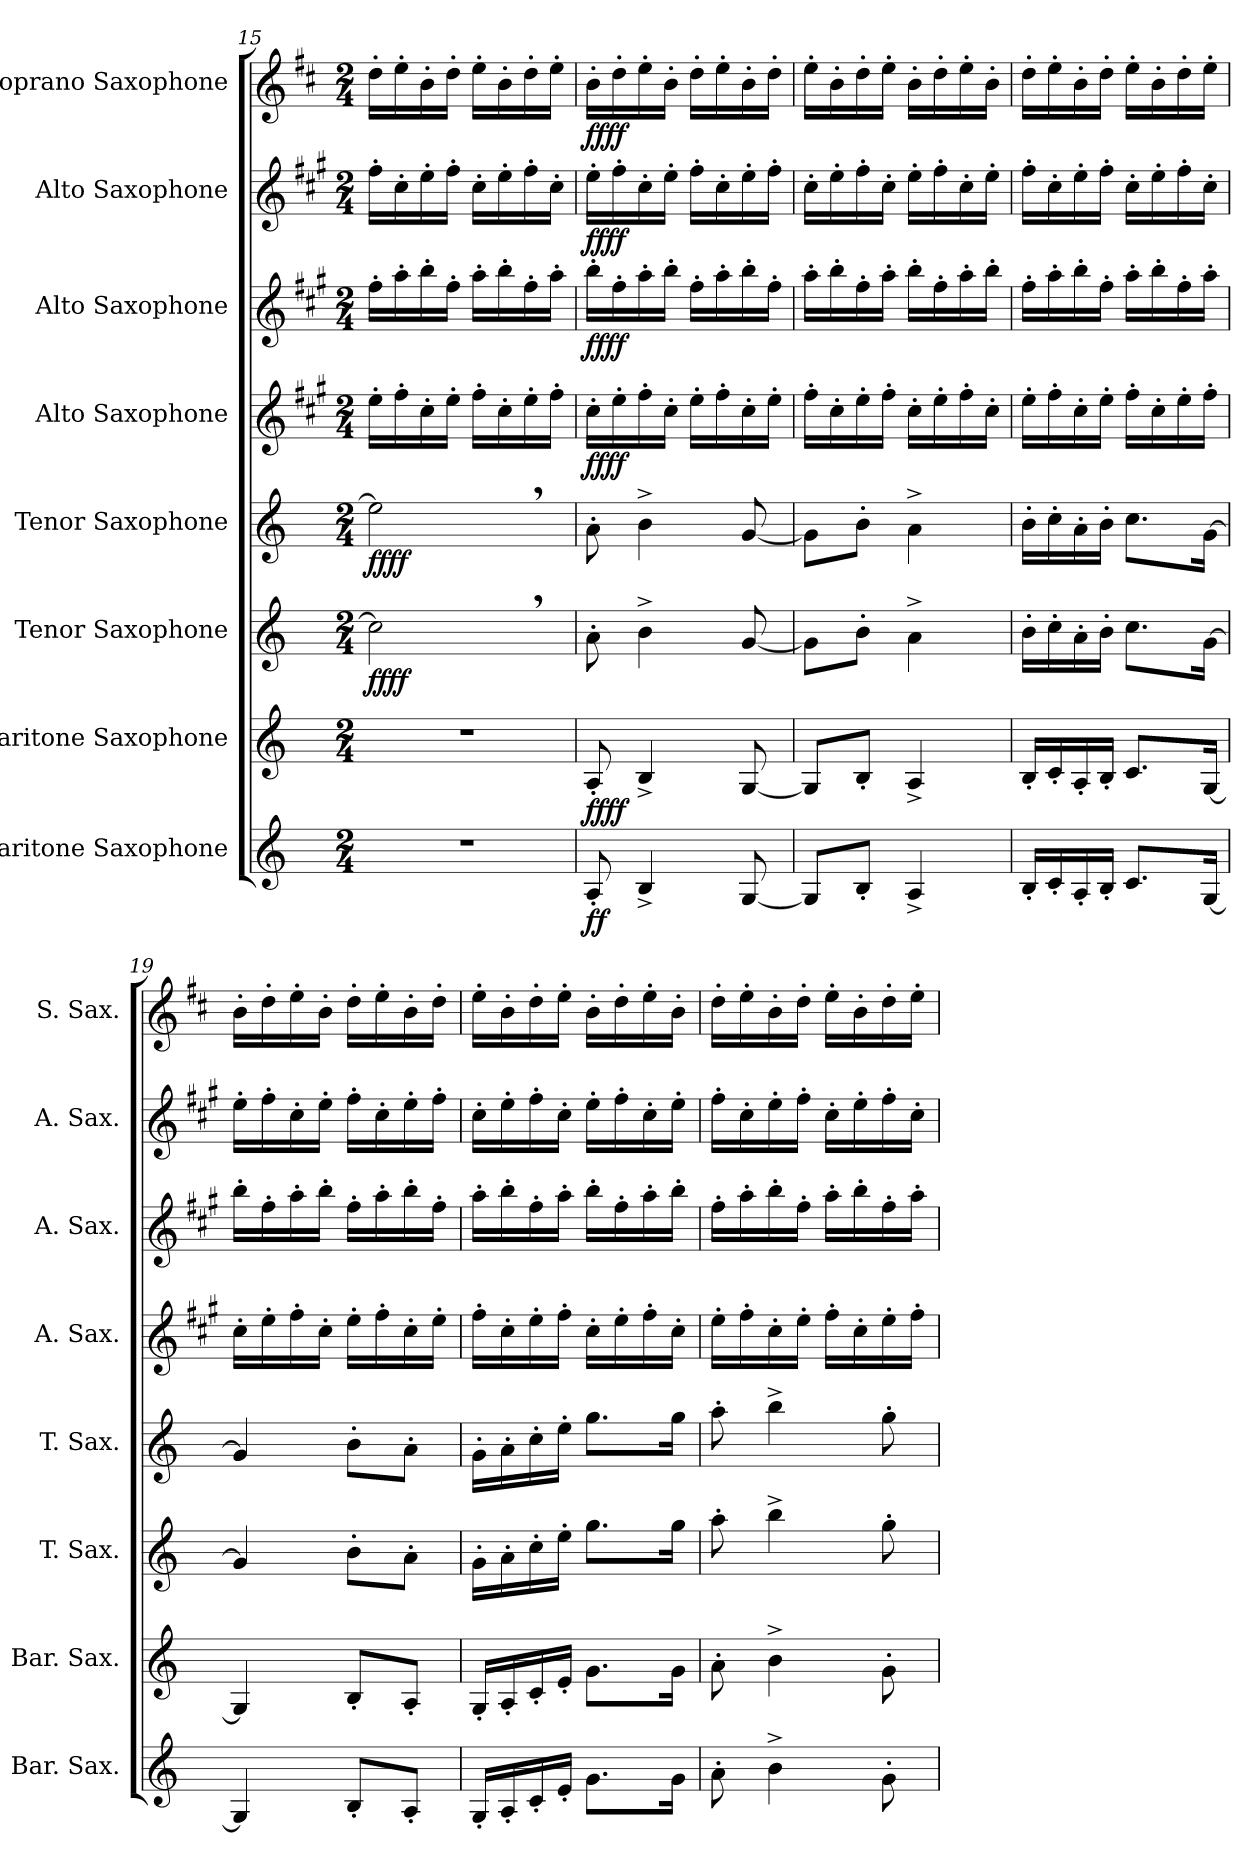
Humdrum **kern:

**kern	**dynam	**kern	**dynam	**kern	**dynam	**kern	**dynam	**kern	**dynam	**kern	**dynam	**kern	**dynam	**kern	**dynam
*part8	*part8	*part7	*part7	*part6	*part6	*part5	*part5	*part4	*part4	*part3	*part3	*part2	*part2	*part1	*part1
*staff8	*staff8	*staff7	*staff7	*staff6	*staff6	*staff5	*staff5	*staff4	*staff4	*staff3	*staff3	*staff2	*staff2	*staff1	*staff1
*I"Baritone Saxophone	*	*I"Baritone Saxophone	*	*I"Tenor Saxophone	*	*I"Tenor Saxophone	*	*I"Alto Saxophone	*	*I"Alto Saxophone	*	*I"Alto Saxophone	*	*I"Soprano Saxophone	*
*I'Bar. Sax.	*	*I'Bar. Sax.	*	*I'T. Sax.	*	*I'T. Sax.	*	*I'A. Sax.	*	*I'A. Sax.	*	*I'A. Sax.	*	*I'S. Sax.	*
*clefG2	*	*clefG2	*	*clefG2	*	*clefG2	*	*clefG2	*	*clefG2	*	*clefG2	*	*clefG2	*
*ITrd12c21	*	*ITrd12c21	*	*ITrd8c14	*	*ITrd8c14	*	*ITrd5c9	*	*ITrd5c9	*	*ITrd5c9	*	*ITrd1c2	*
*k[]	*	*k[]	*	*k[]	*	*k[]	*	*k[]	*	*k[]	*	*k[]	*	*k[]	*
*M2/4	*	*M2/4	*	*M2/4	*	*M2/4	*	*M2/4	*	*M2/4	*	*M2/4	*	*M2/4	*
=15	=15	=15	=15	=15	=15	=15	=15	=15	=15	=15	=15	=15	=15	=15	=15
!	!	!	!	!	!LO:DY:b	!	!	!	!	!	!	!	!	!	!
!	!	!	!	!	!LO:DY:n=1:b	!	!LO:DY:b	!	!	!	!	!	!	!	!
!	!	!	!	!	!	!	!LO:DY:n=1:b	!	!	!	!	!	!	!	!
2r	.	2r	.	2c,\]	ff ff	2e,\]	ff ff	16g'\LL	.	16a'\LL	.	16a'\LL	.	16cc'\LL	.
.	.	.	.	.	.	.	.	16a'\	.	16cc'\	.	16e'\	.	16dd'\	.
.	.	.	.	.	.	.	.	16e'\	.	16dd'\	.	16g'\	.	16a'\	.
.	.	.	.	.	.	.	.	16g'\JJ	.	16a'\JJ	.	16a'\JJ	.	16cc'\JJ	.
.	.	.	.	.	.	.	.	16a'\LL	.	16cc'\LL	.	16e'\LL	.	16dd'\LL	.
.	.	.	.	.	.	.	.	16e'\	.	16dd'\	.	16g'\	.	16a'\	.
.	.	.	.	.	.	.	.	16g'\	.	16a'\	.	16a'\	.	16cc'\	.
.	.	.	.	.	.	.	.	16a'\JJ	.	16cc'\JJ	.	16e'\JJ	.	16dd'\JJ	.
!!LO:PB:g=z
=16	=16	=16	=16	=16	=16	=16	=16	=16	=16	=16	=16	=16	=16	=16	=16
!	!LO:DY:b	!	!LO:DY:b	!	!	!	!	!	!	!	!	!	!	!	!
!	!	!	!LO:DY:n=1:b	!	!	!	!	!	!LO:DY:b	!	!	!	!	!	!
!	!	!	!	!	!	!	!	!	!LO:DY:n=1:b	!	!LO:DY:b	!	!	!	!
!	!	!	!	!	!	!	!	!	!	!	!LO:DY:n=1:b	!	!LO:DY:b	!	!
!	!	!	!	!	!	!	!	!	!	!	!	!	!LO:DY:n=1:b	!	!LO:DY:b
!	!	!	!	!	!	!	!	!	!	!	!	!	!	!	!LO:DY:n=1:b
8AA'/	ff	8AA'/	ff ff	8A'\	.	8A'\	.	16e'\LL	ff ff	16dd'\LL	ff ff	16g'\LL	ff ff	16a'\LL	ff ff
.	.	.	.	.	.	.	.	16g'\	.	16a'\	.	16a'\	.	16cc'\	.
4BB^/	.	4BB^/	.	4B^\	.	4B^\	.	16a'\	.	16cc'\	.	16e'\	.	16dd'\	.
.	.	.	.	.	.	.	.	16e'\JJ	.	16dd'\JJ	.	16g'\JJ	.	16a'\JJ	.
.	.	.	.	.	.	.	.	16g'\LL	.	16a'\LL	.	16a'\LL	.	16cc'\LL	.
.	.	.	.	.	.	.	.	16a'\	.	16cc'\	.	16e'\	.	16dd'\	.
[8GG/	.	[8GG/	.	[8G/	.	[8G/	.	16e'\	.	16dd'\	.	16g'\	.	16a'\	.
.	.	.	.	.	.	.	.	16g'\JJ	.	16a'\JJ	.	16a'\JJ	.	16cc'\JJ	.
=17	=17	=17	=17	=17	=17	=17	=17	=17	=17	=17	=17	=17	=17	=17	=17
8GG/L]	.	8GG/L]	.	8G\L]	.	8G\L]	.	16a'\LL	.	16cc'\LL	.	16e'\LL	.	16dd'\LL	.
.	.	.	.	.	.	.	.	16e'\	.	16dd'\	.	16g'\	.	16a'\	.
8BB'/J	.	8BB'/J	.	8B'\J	.	8B'\J	.	16g'\	.	16a'\	.	16a'\	.	16cc'\	.
.	.	.	.	.	.	.	.	16a'\JJ	.	16cc'\JJ	.	16e'\JJ	.	16dd'\JJ	.
4AA^/	.	4AA^/	.	4A^\	.	4A^\	.	16e'\LL	.	16dd'\LL	.	16g'\LL	.	16a'\LL	.
.	.	.	.	.	.	.	.	16g'\	.	16a'\	.	16a'\	.	16cc'\	.
.	.	.	.	.	.	.	.	16a'\	.	16cc'\	.	16e'\	.	16dd'\	.
.	.	.	.	.	.	.	.	16e'\JJ	.	16dd'\JJ	.	16g'\JJ	.	16a'\JJ	.
=18	=18	=18	=18	=18	=18	=18	=18	=18	=18	=18	=18	=18	=18	=18	=18
16BB'/LL	.	16BB'/LL	.	16B'\LL	.	16B'\LL	.	16g'\LL	.	16a'\LL	.	16a'\LL	.	16cc'\LL	.
16C'/	.	16C'/	.	16c'\	.	16c'\	.	16a'\	.	16cc'\	.	16e'\	.	16dd'\	.
16AA'/	.	16AA'/	.	16A'\	.	16A'\	.	16e'\	.	16dd'\	.	16g'\	.	16a'\	.
16BB'/JJ	.	16BB'/JJ	.	16B'\JJ	.	16B'\JJ	.	16g'\JJ	.	16a'\JJ	.	16a'\JJ	.	16cc'\JJ	.
8.C/L	.	8.C/L	.	8.c\L	.	8.c\L	.	16a'\LL	.	16cc'\LL	.	16e'\LL	.	16dd'\LL	.
.	.	.	.	.	.	.	.	16e'\	.	16dd'\	.	16g'\	.	16a'\	.
.	.	.	.	.	.	.	.	16g'\	.	16a'\	.	16a'\	.	16cc'\	.
[16GG/Jk	.	[16GG/Jk	.	[16G\Jk	.	[16G\Jk	.	16a'\JJ	.	16cc'\JJ	.	16e'\JJ	.	16dd'\JJ	.
=19	=19	=19	=19	=19	=19	=19	=19	=19	=19	=19	=19	=19	=19	=19	=19
4GG/]	.	4GG/]	.	4G/]	.	4G/]	.	16e'\LL	.	16dd'\LL	.	16g'\LL	.	16a'\LL	.
.	.	.	.	.	.	.	.	16g'\	.	16a'\	.	16a'\	.	16cc'\	.
.	.	.	.	.	.	.	.	16a'\	.	16cc'\	.	16e'\	.	16dd'\	.
.	.	.	.	.	.	.	.	16e'\JJ	.	16dd'\JJ	.	16g'\JJ	.	16a'\JJ	.
8BB'/L	.	8BB'/L	.	8B'\L	.	8B'\L	.	16g'\LL	.	16a'\LL	.	16a'\LL	.	16cc'\LL	.
.	.	.	.	.	.	.	.	16a'\	.	16cc'\	.	16e'\	.	16dd'\	.
8AA'/J	.	8AA'/J	.	8A'\J	.	8A'\J	.	16e'\	.	16dd'\	.	16g'\	.	16a'\	.
.	.	.	.	.	.	.	.	16g'\JJ	.	16a'\JJ	.	16a'\JJ	.	16cc'\JJ	.
!!LO:PB:g=z
=20	=20	=20	=20	=20	=20	=20	=20	=20	=20	=20	=20	=20	=20	=20	=20
16GG'/LL	.	16GG'/LL	.	16G'\LL	.	16G'\LL	.	16a'\LL	.	16cc'\LL	.	16e'\LL	.	16dd'\LL	.
16AA'/	.	16AA'/	.	16A'\	.	16A'\	.	16e'\	.	16dd'\	.	16g'\	.	16a'\	.
16C'/	.	16C'/	.	16c'\	.	16c'\	.	16g'\	.	16a'\	.	16a'\	.	16cc'\	.
16E'/JJ	.	16E'/JJ	.	16e'\JJ	.	16e'\JJ	.	16a'\JJ	.	16cc'\JJ	.	16e'\JJ	.	16dd'\JJ	.
8.G\L	.	8.G\L	.	8.g\L	.	8.g\L	.	16e'\LL	.	16dd'\LL	.	16g'\LL	.	16a'\LL	.
.	.	.	.	.	.	.	.	16g'\	.	16a'\	.	16a'\	.	16cc'\	.
.	.	.	.	.	.	.	.	16a'\	.	16cc'\	.	16e'\	.	16dd'\	.
16G\Jk	.	16G\Jk	.	16g\Jk	.	16g\Jk	.	16e'\JJ	.	16dd'\JJ	.	16g'\JJ	.	16a'\JJ	.
=21	=21	=21	=21	=21	=21	=21	=21	=21	=21	=21	=21	=21	=21	=21	=21
8A'\	.	8A'\	.	8a'\	.	8a'\	.	16g'\LL	.	16a'\LL	.	16a'\LL	.	16cc'\LL	.
.	.	.	.	.	.	.	.	16a'\	.	16cc'\	.	16e'\	.	16dd'\	.
4B^\	.	4B^\	.	4b^\	.	4b^\	.	16e'\	.	16dd'\	.	16g'\	.	16a'\	.
.	.	.	.	.	.	.	.	16g'\JJ	.	16a'\JJ	.	16a'\JJ	.	16cc'\JJ	.
.	.	.	.	.	.	.	.	16a'\LL	.	16cc'\LL	.	16e'\LL	.	16dd'\LL	.
.	.	.	.	.	.	.	.	16e'\	.	16dd'\	.	16g'\	.	16a'\	.
8G'\	.	8G'\	.	8g'\	.	8g'\	.	16g'\	.	16a'\	.	16a'\	.	16cc'\	.
.	.	.	.	.	.	.	.	16a'\JJ	.	16cc'\JJ	.	16e'\JJ	.	16dd'\JJ	.
=	=	=	=	=	=	=	=	=	=	=	=	=	=	=	=
*-	*-	*-	*-	*-	*-	*-	*-	*-	*-	*-	*-	*-	*-	*-	*-
